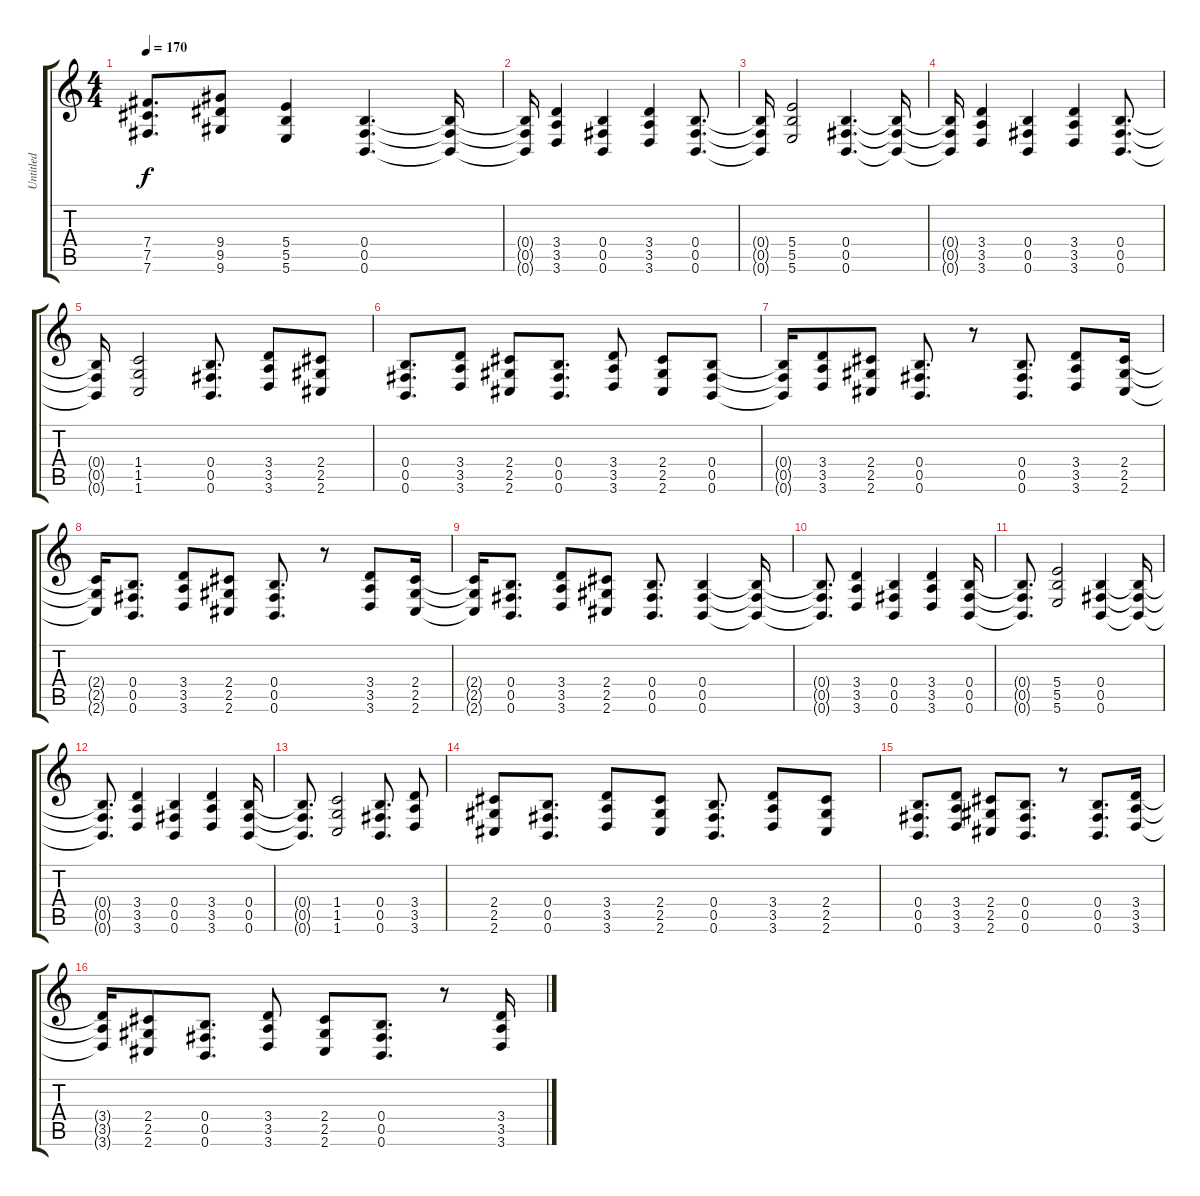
\track ("Untitled" "Untitled") {instrument distortionguitar}
\staff {score tabs}
\tuning (Db4 Ab3 E3 B2 Gb2 B1) {hide}
\ts (4 4)
\tempo 170
\clef g2
\ks c
(7.4{t} 7.5{t} 7.6{t}).8{d dy f} (9.4 9.5 9.6).8 (5.4 5.5 5.6).4 (0.4 0.5 0.6).4{d} (0.4{t} 0.5{t} 0.6{t}).16 |
(0.4{t} 0.5{t} 0.6{t}).16 (3.4 3.5 3.6).4 (0.4 0.5 0.6).4 (3.4 3.5 3.6).4 (0.4 0.5 0.6).8{d} |
(0.4{t} 0.5{t} 0.6{t}).16 (5.4 5.5 5.6).2 (0.4 0.5 0.6).4{d} (0.4{t} 0.5{t} 0.6{t}).16 |
(0.4{t} 0.5{t} 0.6{t}).16 (3.4 3.5 3.6).4 (0.4 0.5 0.6).4 (3.4 3.5 3.6).4 (0.4 0.5 0.6).8{d} |
(0.4{t} 0.5{t} 0.6{t}).16 (1.4 1.5 1.6).2 (0.4 0.5 0.6).8{d} (3.4 3.5 3.6).8 (2.4 2.5 2.6).8 |
(0.4 0.5 0.6).8{d} (3.4 3.5 3.6).8 (2.4 2.5 2.6).8 (0.4 0.5 0.6).8{d} (3.4 3.5 3.6).8 (2.4 2.5 2.6).8 (0.4 0.5 0.6).8 |
(0.4{t} 0.5{t} 0.6{t}).16 (3.4 3.5 3.6).8 (2.4 2.5 2.6).8 (0.4 0.5 0.6).8{d} r.8 (0.4 0.5 0.6).8{d} (3.4 3.5 3.6).8 (2.4 2.5 2.6).16 |
(2.4{t} 2.5{t} 2.6{t}).16 (0.4 0.5 0.6).8{d} (3.4 3.5 3.6).8 (2.4 2.5 2.6).8 (0.4 0.5 0.6).8{d} r.8 (3.4 3.5 3.6).8 (2.4 2.5 2.6).16 |
(2.4{t} 2.5{t} 2.6{t}).16 (0.4 0.5 0.6).8{d} (3.4 3.5 3.6).8 (2.4 2.5 2.6).8 (0.4 0.5 0.6).8{d} (0.4 0.5 0.6).4 (0.4{t} 0.5{t} 0.6{t}).16 |
(0.4{t} 0.5{t} 0.6{t}).8{d} (3.4 3.5 3.6).4 (0.4 0.5 0.6).4 (3.4 3.5 3.6).4 (0.4 0.5 0.6).16 |
(0.4{t} 0.5{t} 0.6{t}).8{d} (5.4 5.5 5.6).2 (0.4 0.5 0.6).4 (0.4{t} 0.5{t} 0.6{t}).16 |
(0.4{t} 0.5{t} 0.6{t}).8{d} (3.4 3.5 3.6).4 (0.4 0.5 0.6).4 (3.4 3.5 3.6).4 (0.4 0.5 0.6).16 |
(0.4{t} 0.5{t} 0.6{t}).8{d} (1.4 1.5 1.6).2 (0.4 0.5 0.6).8{d} (3.4 3.5 3.6).8 |
(2.4 2.5 2.6).8 (0.4 0.5 0.6).8{d} (3.4 3.5 3.6).8 (2.4 2.5 2.6).8 (0.4 0.5 0.6).8{d} (3.4 3.5 3.6).8 (2.4 2.5 2.6).8 |
(0.4 0.5 0.6).8{d} (3.4 3.5 3.6).8 (2.4 2.5 2.6).8 (0.4 0.5 0.6).8{d} r.8 (0.4 0.5 0.6).8{d} (3.4 3.5 3.6).16 |
(3.4{t} 3.5{t} 3.6{t}).16 (2.4 2.5 2.6).8 (0.4 0.5 0.6).8{d} (3.4 3.5 3.6).8 (2.4 2.5 2.6).8 (0.4 0.5 0.6).8{d} r.8 (3.4 3.5 3.6).16
